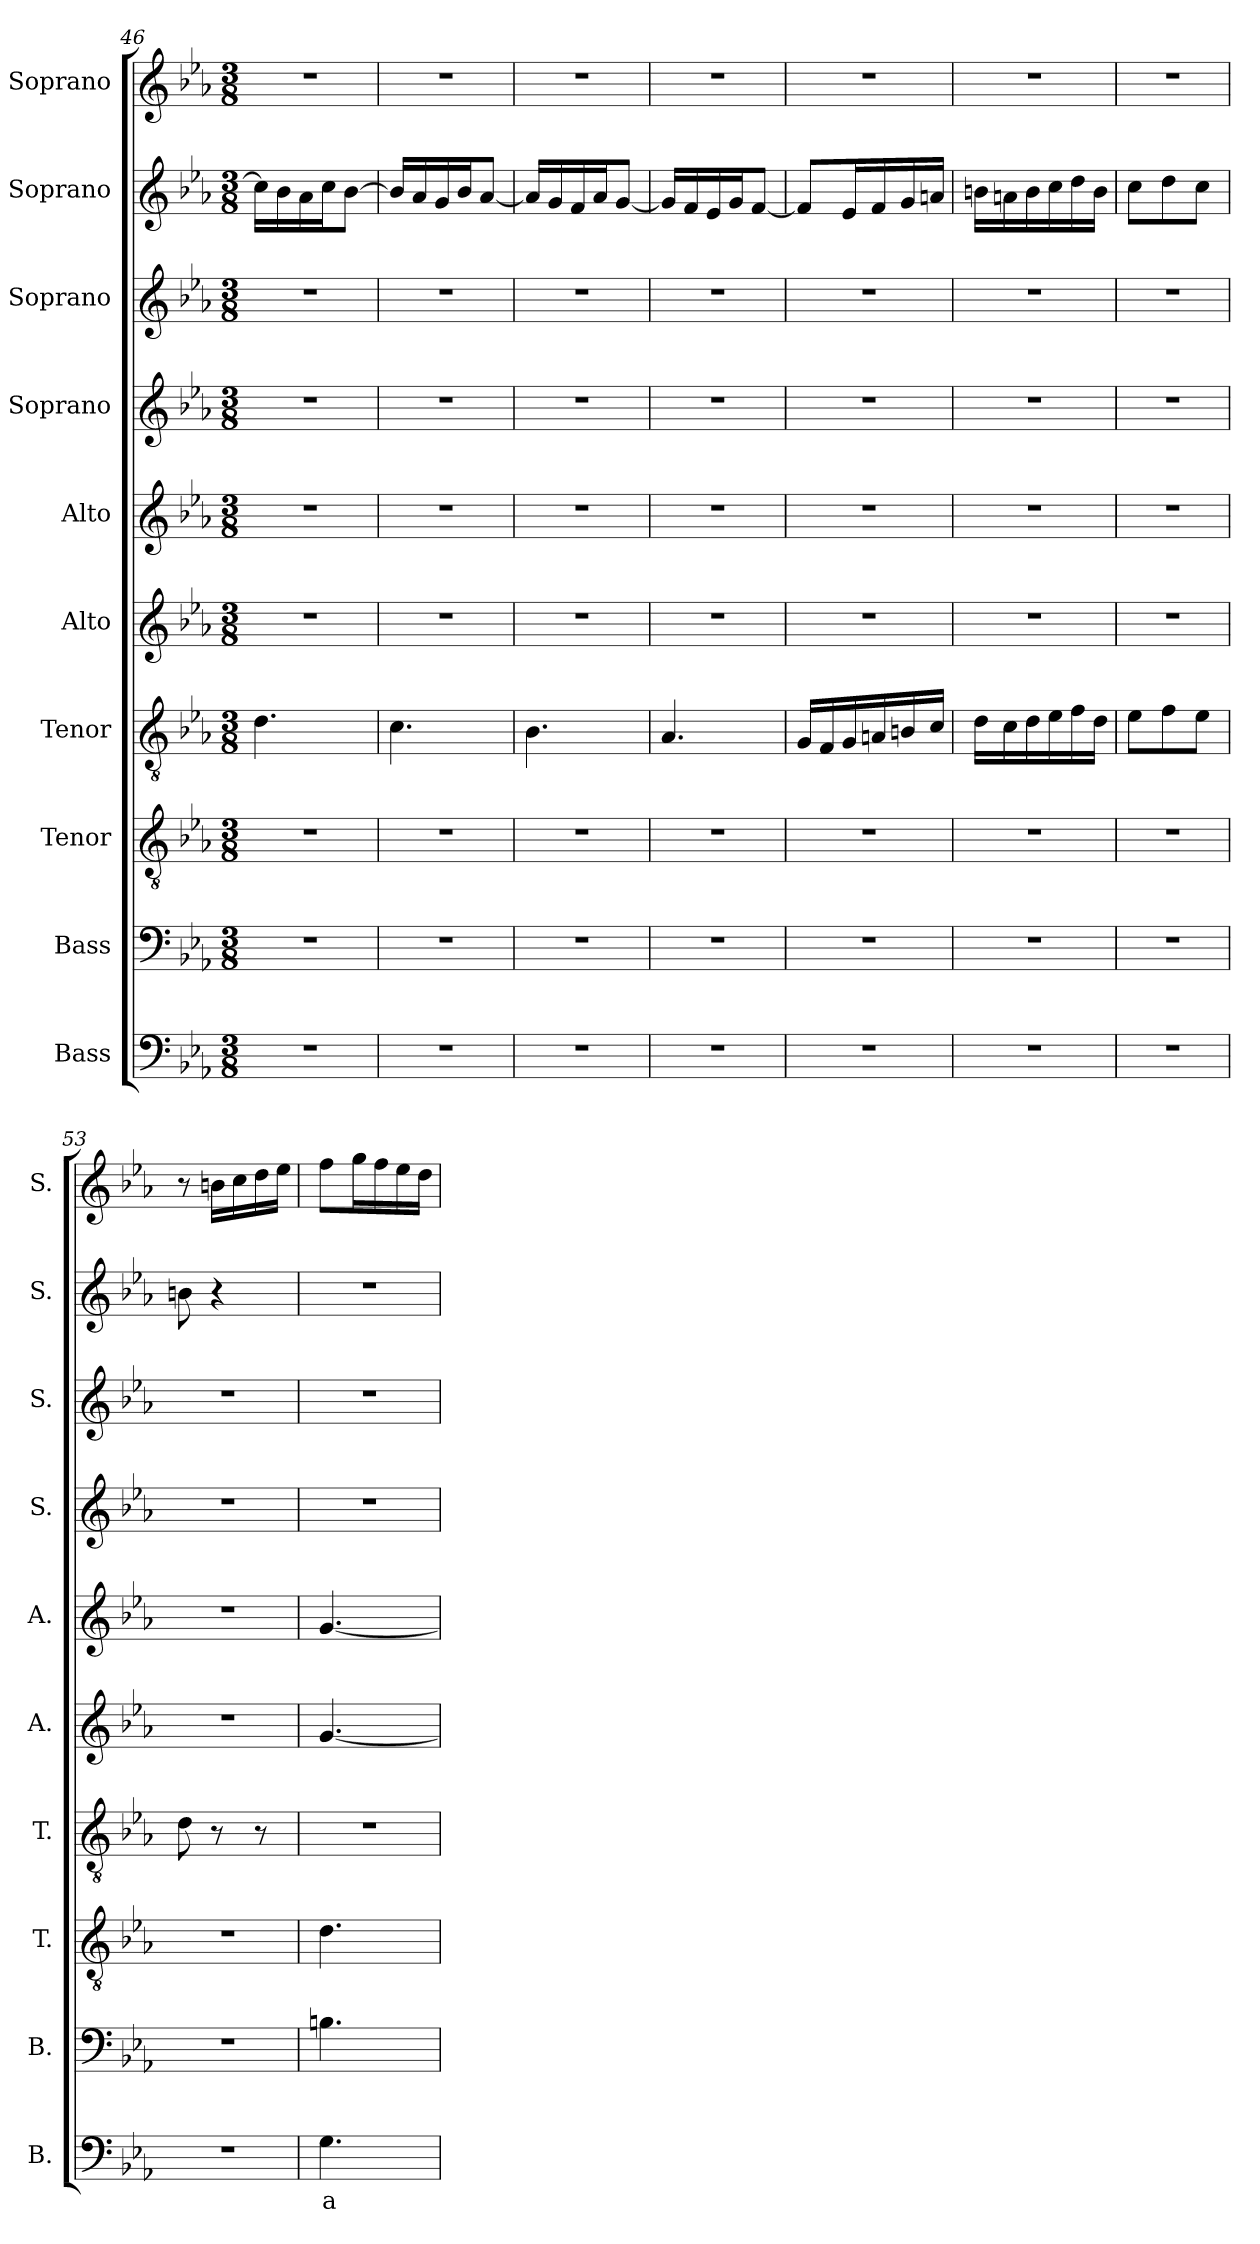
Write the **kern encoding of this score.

**kern	**text	**kern	**kern	**kern	**kern	**kern	**kern	**kern	**kern	**kern
*part10	*part10	*part9	*part8	*part7	*part6	*part5	*part4	*part3	*part2	*part1
*staff10	*staff10	*staff9	*staff8	*staff7	*staff6	*staff5	*staff4	*staff3	*staff2	*staff1
*I"Bass	*	*I"Bass	*I"Tenor	*I"Tenor	*I"Alto	*I"Alto	*I"Soprano	*I"Soprano	*I"Soprano	*I"Soprano
*I'B.	*	*I'B.	*I'T.	*I'T.	*I'A.	*I'A.	*I'S.	*I'S.	*I'S.	*I'S.
*clefF4	*	*clefF4	*clefGv2	*clefGv2	*clefG2	*clefG2	*clefG2	*clefG2	*clefG2	*clefG2
*k[b-e-a-]	*	*k[b-e-a-]	*k[b-e-a-]	*k[b-e-a-]	*k[b-e-a-]	*k[b-e-a-]	*k[b-e-a-]	*k[b-e-a-]	*k[b-e-a-]	*k[b-e-a-]
*E-:	*	*E-:	*E-:	*E-:	*E-:	*E-:	*E-:	*E-:	*E-:	*E-:
*M3/8	*	*M3/8	*M3/8	*M3/8	*M3/8	*M3/8	*M3/8	*M3/8	*M3/8	*M3/8
=46	=46	=46	=46	=46	=46	=46	=46	=46	=46	=46
4.r	.	4.r	4.r	4.d\	4.r	4.r	4.r	4.r	16cc\LL]	4.r
.	.	.	.	.	.	.	.	.	16b-\	.
.	.	.	.	.	.	.	.	.	16a-\	.
.	.	.	.	.	.	.	.	.	16cc\J	.
.	.	.	.	.	.	.	.	.	[8b-\J	.
=47	=47	=47	=47	=47	=47	=47	=47	=47	=47	=47
4.r	.	4.r	4.r	4.c\	4.r	4.r	4.r	4.r	16b-/LL]	4.r
.	.	.	.	.	.	.	.	.	16a-/	.
.	.	.	.	.	.	.	.	.	16g/	.
.	.	.	.	.	.	.	.	.	16b-/J	.
.	.	.	.	.	.	.	.	.	[8a-/J	.
=48	=48	=48	=48	=48	=48	=48	=48	=48	=48	=48
4.r	.	4.r	4.r	4.B-\	4.r	4.r	4.r	4.r	16a-/LL]	4.r
.	.	.	.	.	.	.	.	.	16g/	.
.	.	.	.	.	.	.	.	.	16f/	.
.	.	.	.	.	.	.	.	.	16a-/J	.
.	.	.	.	.	.	.	.	.	[8g/J	.
!!LO:PB:g=z
=49	=49	=49	=49	=49	=49	=49	=49	=49	=49	=49
4.r	.	4.r	4.r	4.A-/	4.r	4.r	4.r	4.r	16g/LL]	4.r
.	.	.	.	.	.	.	.	.	16f/	.
.	.	.	.	.	.	.	.	.	16e-/	.
.	.	.	.	.	.	.	.	.	16g/J	.
.	.	.	.	.	.	.	.	.	[8f/J	.
=50	=50	=50	=50	=50	=50	=50	=50	=50	=50	=50
4.r	.	4.r	4.r	16G/LL	4.r	4.r	4.r	4.r	8f/L]	4.r
.	.	.	.	16F/	.	.	.	.	.	.
.	.	.	.	16G/	.	.	.	.	16e-/L	.
.	.	.	.	16An/	.	.	.	.	16f/	.
.	.	.	.	16Bn/	.	.	.	.	16g/	.
.	.	.	.	16c/JJ	.	.	.	.	16an/JJ	.
=51	=51	=51	=51	=51	=51	=51	=51	=51	=51	=51
4.r	.	4.r	4.r	16d\LL	4.r	4.r	4.r	4.r	16bn\LL	4.r
.	.	.	.	16c\	.	.	.	.	16an\	.
.	.	.	.	16d\	.	.	.	.	16b\	.
.	.	.	.	16e-\	.	.	.	.	16cc\	.
.	.	.	.	16f\	.	.	.	.	16dd\	.
.	.	.	.	16d\JJ	.	.	.	.	16b\JJ	.
=52	=52	=52	=52	=52	=52	=52	=52	=52	=52	=52
4.r	.	4.r	4.r	8e-\L	4.r	4.r	4.r	4.r	8cc\L	4.r
.	.	.	.	8f\	.	.	.	.	8dd\	.
.	.	.	.	8e-\J	.	.	.	.	8cc\J	.
=53	=53	=53	=53	=53	=53	=53	=53	=53	=53	=53
4.r	.	4.r	4.r	8d\	4.r	4.r	4.r	4.r	8bn\	8r
.	.	.	.	8r	.	.	.	.	4r	16bn\LL
.	.	.	.	.	.	.	.	.	.	16cc\
.	.	.	.	8r	.	.	.	.	.	16dd\
.	.	.	.	.	.	.	.	.	.	16ee-\JJ
=54	=54	=54	=54	=54	=54	=54	=54	=54	=54	=54
4.G\	a-	4.Bn\	4.d\	4.r	[4.g/	[4.g/	4.r	4.r	4.r	8ff\L
.	.	.	.	.	.	.	.	.	.	16gg\L
.	.	.	.	.	.	.	.	.	.	16ff\
.	.	.	.	.	.	.	.	.	.	16ee-\
.	.	.	.	.	.	.	.	.	.	16dd\JJ
=	=	=	=	=	=	=	=	=	=	=
*-	*-	*-	*-	*-	*-	*-	*-	*-	*-	*-
